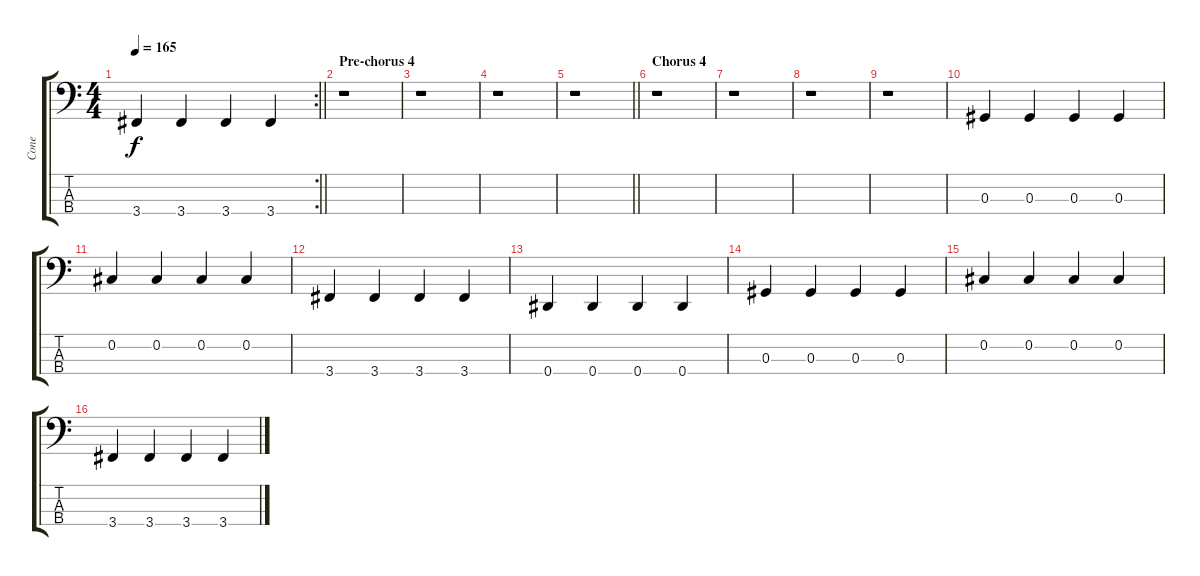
\track ("Cone" "Cone") {instrument electricbasspick}
\staff {score tabs}
\tuning (Gb2 Db2 Ab1 Eb1) {hide}
\rc 2
\ts (4 4)
\tempo 165
\clef f4
\barLineRight lightlight
\ks c
3.4.4{dy f} 3.4.4 3.4.4 3.4.4 |
\section ("" "Pre-chorus 4")
r.1 |
r.1 |
r.1 |
\barLineRight lightlight
r.1 |
\section ("" "Chorus 4")
r.1 |
r.1 |
r.1 |
r.1 |
0.3.4{volume 4} 0.3.4 0.3.4 0.3.4 |
0.2.4 0.2.4 0.2.4 0.2.4 |
3.4.4 3.4.4 3.4.4 3.4.4 |
0.4.4 0.4.4 0.4.4 0.4.4 |
0.3.4 0.3.4 0.3.4 0.3.4 |
0.2.4 0.2.4 0.2.4 0.2.4 |
3.4.4 3.4.4 3.4.4 3.4.4
